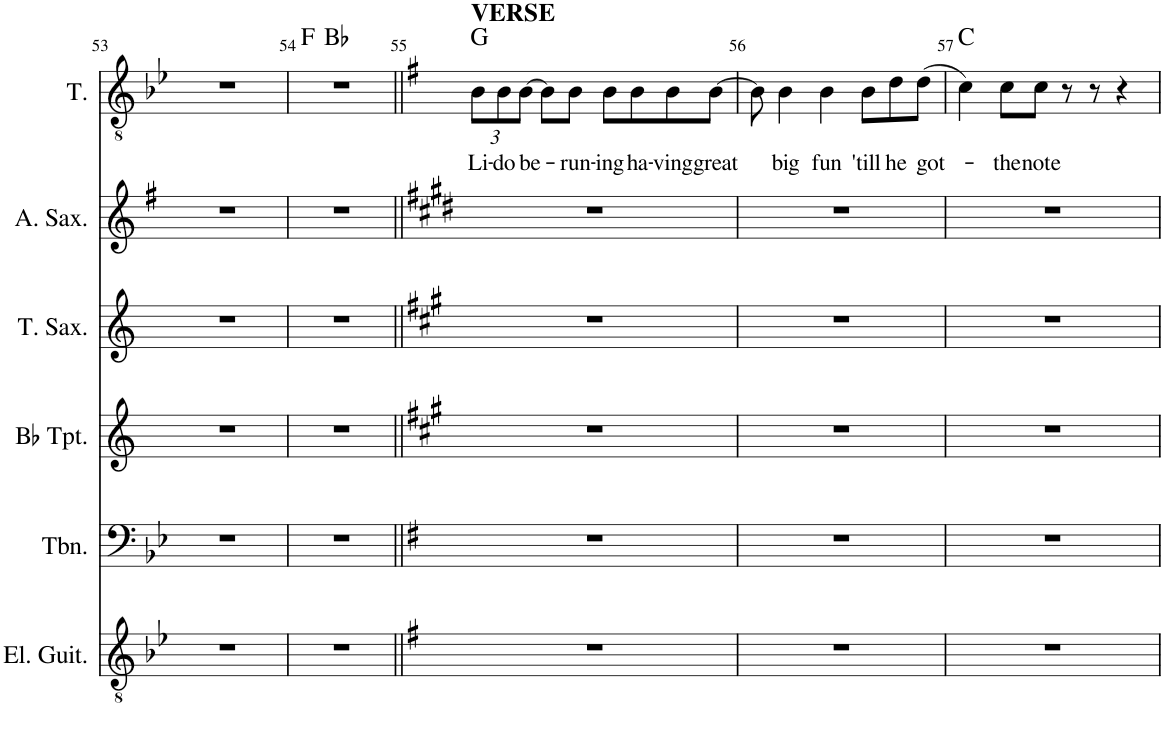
**kern	**kern	**kern	**kern	**kern	**kern	**text	**harte
*part6	*part5	*part4	*part3	*part2	*part1	*part1	*part1
*staff6	*staff5	*staff4	*staff3	*staff2	*staff1	*staff1	*
*I"Electric Guitar	*I"Trombone	*I"Bb Trumpet	*I"Tenor Saxophone	*I"Alto Saxophone	*I"Tenor	*	*
*I'El. Guit.	*I'Tbn.	*I'Bb Tpt.	*I'T. Sax.	*I'A. Sax.	*I'T.	*	*
!!LO:PB:g=z
*clefGv2	*clefF4	*clefG2	*clefG2	*clefG2	*clefGv2	*	*
*	*	*Trd1c2	*Trd8c14	*Trd5c9	*	*	*
*k[b-e-]	*k[b-e-]	*k[]	*k[]	*k[f#]	*k[b-e-]	*	*
*M4/4	*M4/4	*M4/4	*M4/4	*M4/4	*M4/4	*	*
=53	=53	=53	=53	=53	=53	=53	=53
1r	1r	1r	1r	1r	1r	.	.
=54	=54	=54	=54	=54	=54	=54	=54
*	*	*	*	*	*^	*	*
1r	1r	1r	1r	1r	1r	4ryy	.	F:maj
.	.	.	.	.	.	2.ryy	.	Bb:maj
*	*	*	*	*	*v	*v	*	*
=55||	=55||	=55||	=55||	=55||	=55||	=55||	=55||
*k[f#]	*k[f#]	*k[f#c#g#]	*k[f#c#g#]	*k[f#c#g#d#]	*k[f#]	*	*
*	*	*	*	*	*Xbrackettup	*	*
*	*	*	*	*	*^	*	*
!	!	!	!	!	!LO:TX:a:B:t=VERSE	!	!	!
!	!	!	!	!	!	!	!LO:LY:b	!
*	*	*	*	*	*v	*v	*	*
1r	1r	1r	1r	1r	12B\L	Li-	G:maj
!	!	!	!	!	!	!LO:LY:b	!
.	.	.	.	.	12B\	-do	.
!	!	!	!	!	!	!LO:LY:b	!
.	.	.	.	.	[12B\J	be-	.
.	.	.	.	.	8B\L]	.	.
!	!	!	!	!	!	!LO:LY:b	!
.	.	.	.	.	8B\J	-run-	.
!	!	!	!	!	!	!LO:LY:b	!
.	.	.	.	.	8B\L	-ing	.
!	!	!	!	!	!	!LO:LY:b	!
.	.	.	.	.	8B\	ha-	.
!	!	!	!	!	!	!LO:LY:b	!
.	.	.	.	.	8B\	-ving	.
!	!	!	!	!	!	!LO:LY:b	!
.	.	.	.	.	[8B\J	great	.
=56	=56	=56	=56	=56	=56	=56	=56
1r	1r	1r	1r	1r	8B\]	.	.
!	!	!	!	!	!	!LO:LY:b	!
.	.	.	.	.	4B\	big	.
!	!	!	!	!	!	!LO:LY:b	!
.	.	.	.	.	4B\	fun	.
!	!	!	!	!	!	!LO:LY:b	!
.	.	.	.	.	8B\L	'till	.
!	!	!	!	!	!	!LO:LY:b	!
.	.	.	.	.	8d\	he	.
!	!	!	!	!	!	!LO:LY:b	!
.	.	.	.	.	(8d\J	got-	.
=57	=57	=57	=57	=57	=57	=57	=57
1r	1r	1r	1r	1r	4c\)	.	C:maj
!	!	!	!	!	!	!LO:LY:b	!
.	.	.	.	.	8c\L	-the	.
!	!	!	!	!	!	!LO:LY:b	!
.	.	.	.	.	8c\J	note	.
.	.	.	.	.	8r	.	.
.	.	.	.	.	8r	.	.
.	.	.	.	.	4r	.	.
=	=	=	=	=	=	=	=
*-	*-	*-	*-	*-	*-	*-	*-
